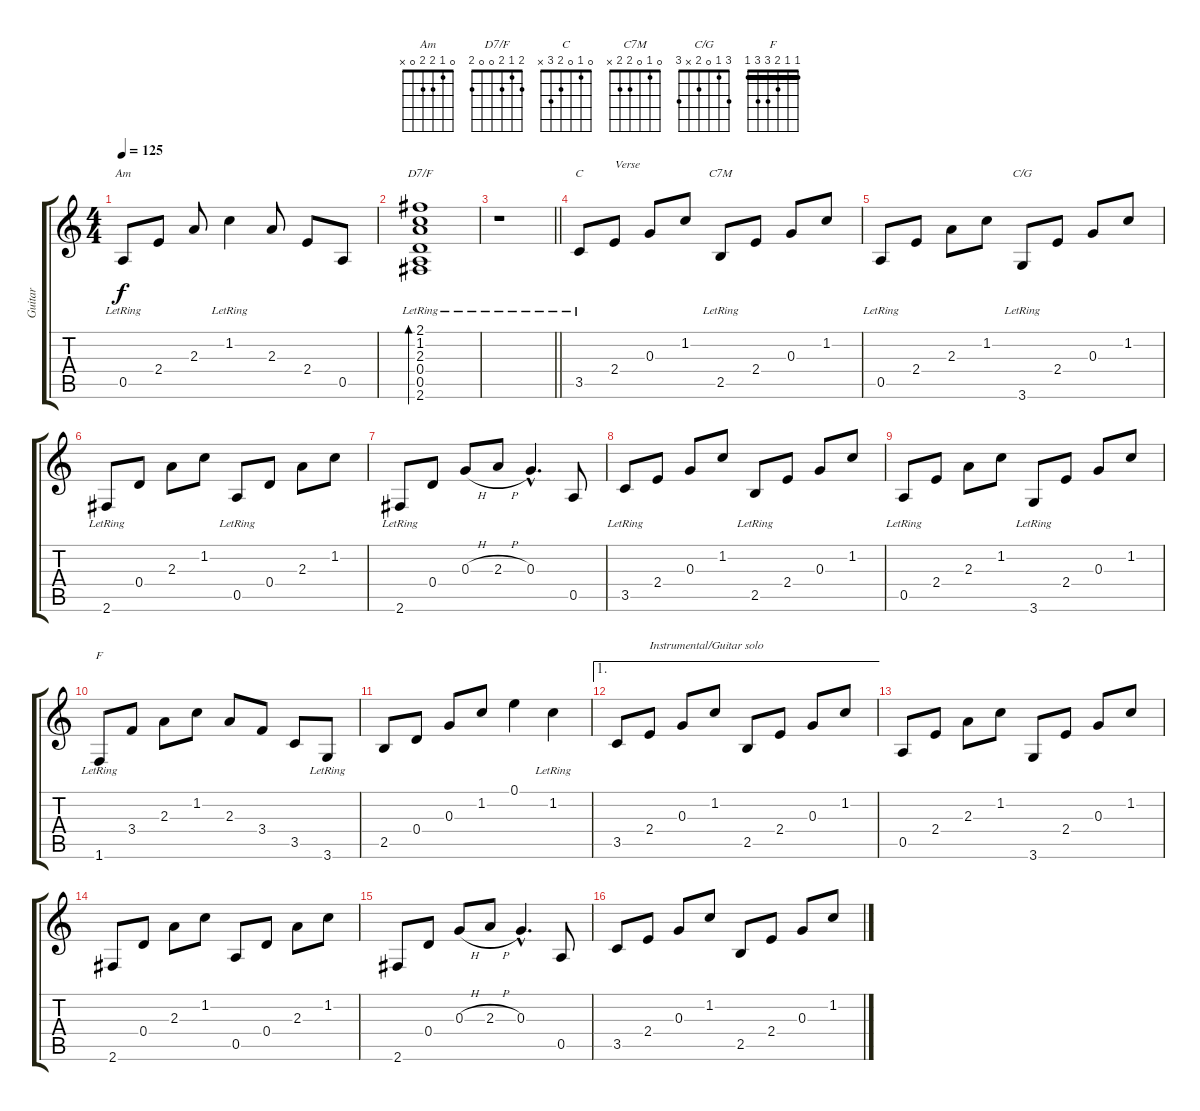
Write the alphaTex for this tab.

\track ("Guitar" "Guitar") {instrument acousticguitarsteel}
\staff {score tabs}
\tuning (E4 B3 G3 D3 A2 E2) {hide}
\chord ("Am" 0 1 2 2 0 x)
\chord ("D7/F" 2 1 2 0 0 2)
\chord ("C" 0 1 0 2 3 x)
\chord ("C7M" 0 1 0 2 2 x)
\chord ("C/G" 3 1 0 2 x 3)
\chord ("F" 1 1 2 3 3 1) {barre 1}
\ts (4 4)
\tempo 125
\clef g2
\ks c
0.5{lr}.8{ch "Am" dy f} 2.4.8 2.3.8 1.2{lr}.4 2.3.8 2.4.8 0.5.8 |
(2.1 1.2 2.3 0.4 0.5{lr} 2.6).1{bd 480 ch "D7/F"} |
\barLineRight lightlight
r.1 |
3.5{lr}.8{ch "C"} 2.4.8{txt "Verse"} 0.3.8 1.2.8 2.5{lr}.8{ch "C7M"} 2.4.8 0.3.8 1.2.8 |
0.5{lr}.8 2.4.8 2.3.8 1.2.8 3.6{lr}.8{ch "C/G"} 2.4.8 0.3.8 1.2.8 |
2.6{lr}.8 0.4.8 2.3.8 1.2.8 0.5{lr}.8 0.4.8 2.3.8 1.2.8 |
2.6{lr}.8 0.4.8 0.3{h}.8 2.3{h}.8 0.3{hac}.4{d} 0.5.8 |
3.5{lr}.8 2.4.8 0.3.8 1.2.8 2.5{lr}.8 2.4.8 0.3.8 1.2.8 |
0.5{lr}.8 2.4.8 2.3.8 1.2.8 3.6{lr}.8 2.4.8 0.3.8 1.2.8 |
1.6{lr}.8{ch "F"} 3.4.8 2.3.8 1.2.8 2.3.8 3.4.8 3.5.8 3.6{lr}.8 |
2.5.8 0.4.8 0.3.8 1.2.8 0.1.4 1.2{lr}.4 |
\ae 1
3.5.8 2.4.8{txt "Instrumental/Guitar solo"} 0.3.8 1.2.8 2.5.8 2.4.8 0.3.8 1.2.8 |
0.5.8 2.4.8 2.3.8 1.2.8 3.6.8 2.4.8 0.3.8 1.2.8 |
2.6.8 0.4.8 2.3.8 1.2.8 0.5.8 0.4.8 2.3.8 1.2.8 |
2.6.8 0.4.8 0.3{h}.8 2.3{h}.8 0.3{hac}.4{d} 0.5.8 |
3.5.8 2.4.8 0.3.8 1.2.8 2.5.8 2.4.8 0.3.8 1.2.8
